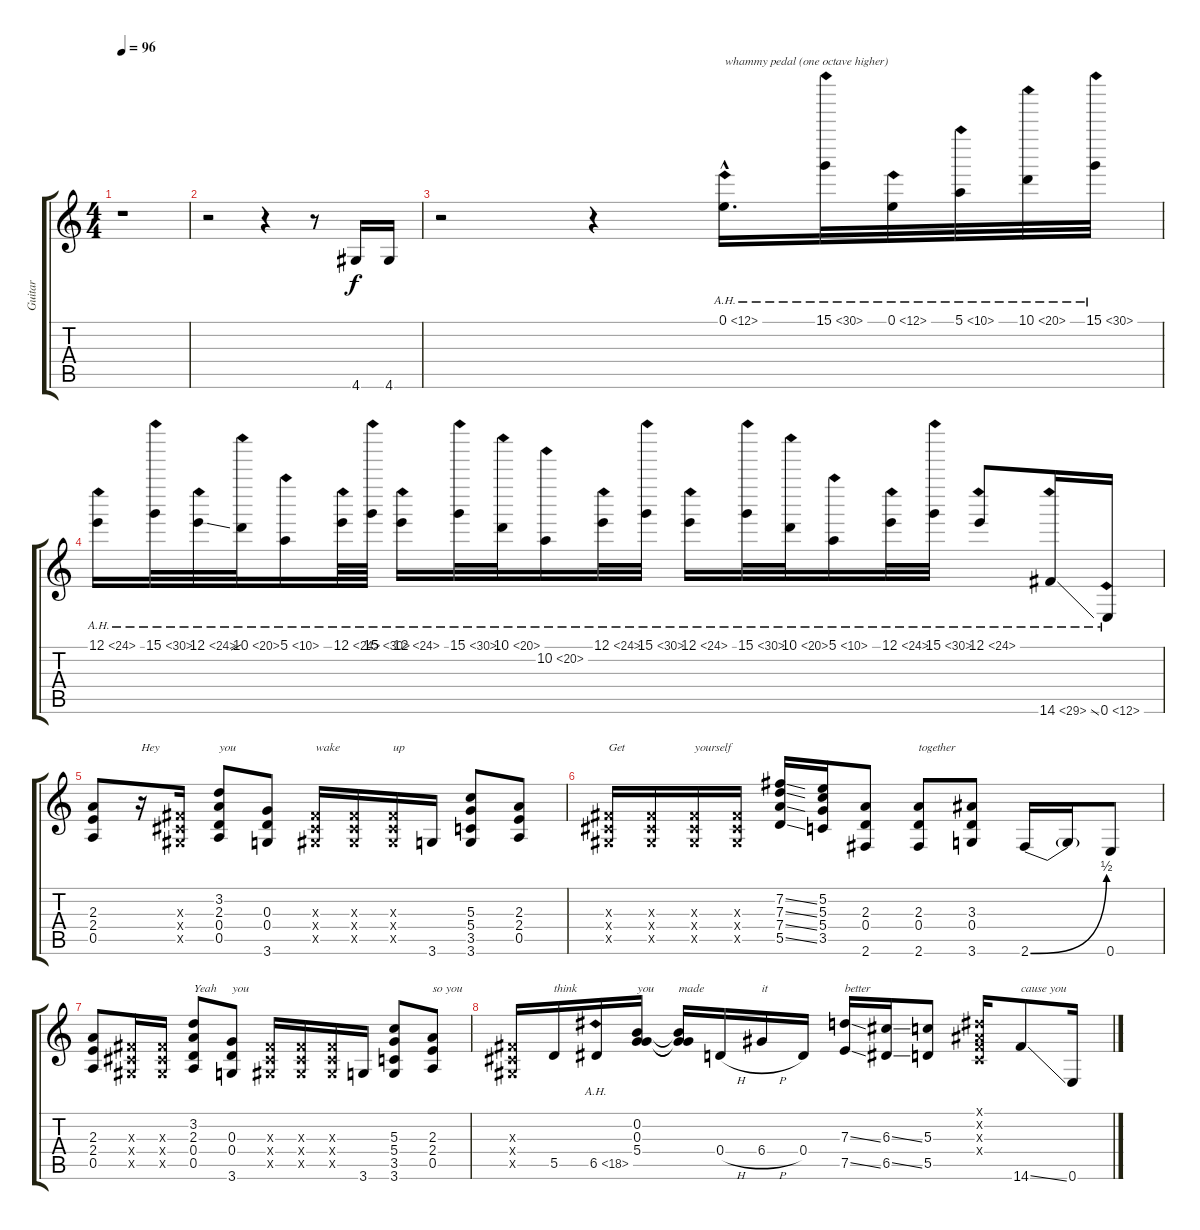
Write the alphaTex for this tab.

\track ("Guitar" "Guitar") {instrument overdrivenguitar}
\staff {score tabs}
\tuning (E4 B3 G3 D3 A2 E2) {hide}
\ts (4 4)
\tempo 96
\clef g2
\ks c
r.1{dy f instrument overdrivenguitar} |
r.2 r.4 r.8 4.6.16 4.6.16 |
r.2 r.4 0.1{ah 12 hac}.16{d txt "whammy pedal (one octave higher)"} 15.1{ah 15}.32 0.1{ah 12}.32 5.1{ah 5}.32 10.1{ah 10}.32 15.1{ah 15}.32 |
12.1{ah 12}.16 15.1{ah 15}.32 12.1{ah 12 ss}.32 10.1{ah 10}.32 5.1{ah 5}.16 12.1{ah 12}.64 15.1{ah 15}.64 12.1{ah 12}.16 15.1{ah 15}.32 10.1{ah 10}.32 10.2{ah 10}.16 12.1{ah 12}.32 15.1{ah 15}.32 12.1{ah 12}.16 15.1{ah 15}.32 10.1{ah 10}.32 5.1{ah 5}.16 12.1{ah 12}.32 15.1{ah 15}.32 12.1{ah 12}.8 14.6{ah 15 ss}.16 0.6{ah 12}.16 |
(2.3 2.4 0.5).8 r.16{txt "Hey"} (-1.3{x} -1.4{x} -1.5{x}).16 (3.2 2.3 0.4 0.5).8{txt "you"} (0.3 0.4 3.6).8 (-1.3{x} -1.4{x} -1.5{x}).16{txt "wake"} (-1.3{x} -1.4{x} -1.5{x}).16 (-1.3{x} -1.4{x} -1.5{x}).16{txt "up"} 3.6.16 (5.3 5.4 3.5 3.6).8 (2.3 2.4 0.5).8 |
(-1.3{x} -1.4{x} -1.5{x}).16{txt "Get"} (-1.3{x} -1.4{x} -1.5{x}).16 (-1.3{x} -1.4{x} -1.5{x}).16{txt "yourself"} (-1.3{x} -1.4{x} -1.5{x}).16 (7.2{ss} 7.3{ss} 7.4{ss} 5.5{ss}).16 (5.2 5.3 5.4 3.5).16 (2.3 0.4 2.6).8 (2.3 0.4 2.6).8{txt "together"} (3.3 0.4 3.6).8 2.6{be (bend 0 0 60 2)}.16 2.6{t}.16 0.6.8 |
(2.3 2.4 0.5).8 (-1.3{x} -1.4{x} -1.5{x}).16 (-1.3{x} -1.4{x} -1.5{x}).16 (3.2 2.3 0.4 0.5).8{txt "Yeah"} (0.3 0.4 3.6).8{txt "you"} (-1.3{x} -1.4{x} -1.5{x}).16 (-1.3{x} -1.4{x} -1.5{x}).16 (-1.3{x} -1.4{x} -1.5{x}).16 3.6.16 (5.3 5.4 3.5 3.6).8 (2.3 2.4 0.5).8{txt "so you"} |
(-1.3{x} -1.4{x} -1.5{x}).16 5.5.16{txt "think"} 6.5{ah 12}.16 (0.2 0.3 5.4).16{txt "you "} (0.2{t} 0.3{t} 5.4{t}).16{txt "made"} 0.4{h}.16 6.4{h}.16{txt "it"} 0.4.16 (7.3{ss} 7.5{ss}).16{txt "better"} (6.3{ss} 6.5{ss}).16 (5.3 5.5).8 (-1.1{x} -1.2{x} -1.3{x} -1.4{x}).16 14.6{ss}.8{txt "cause you"} 0.6.16
